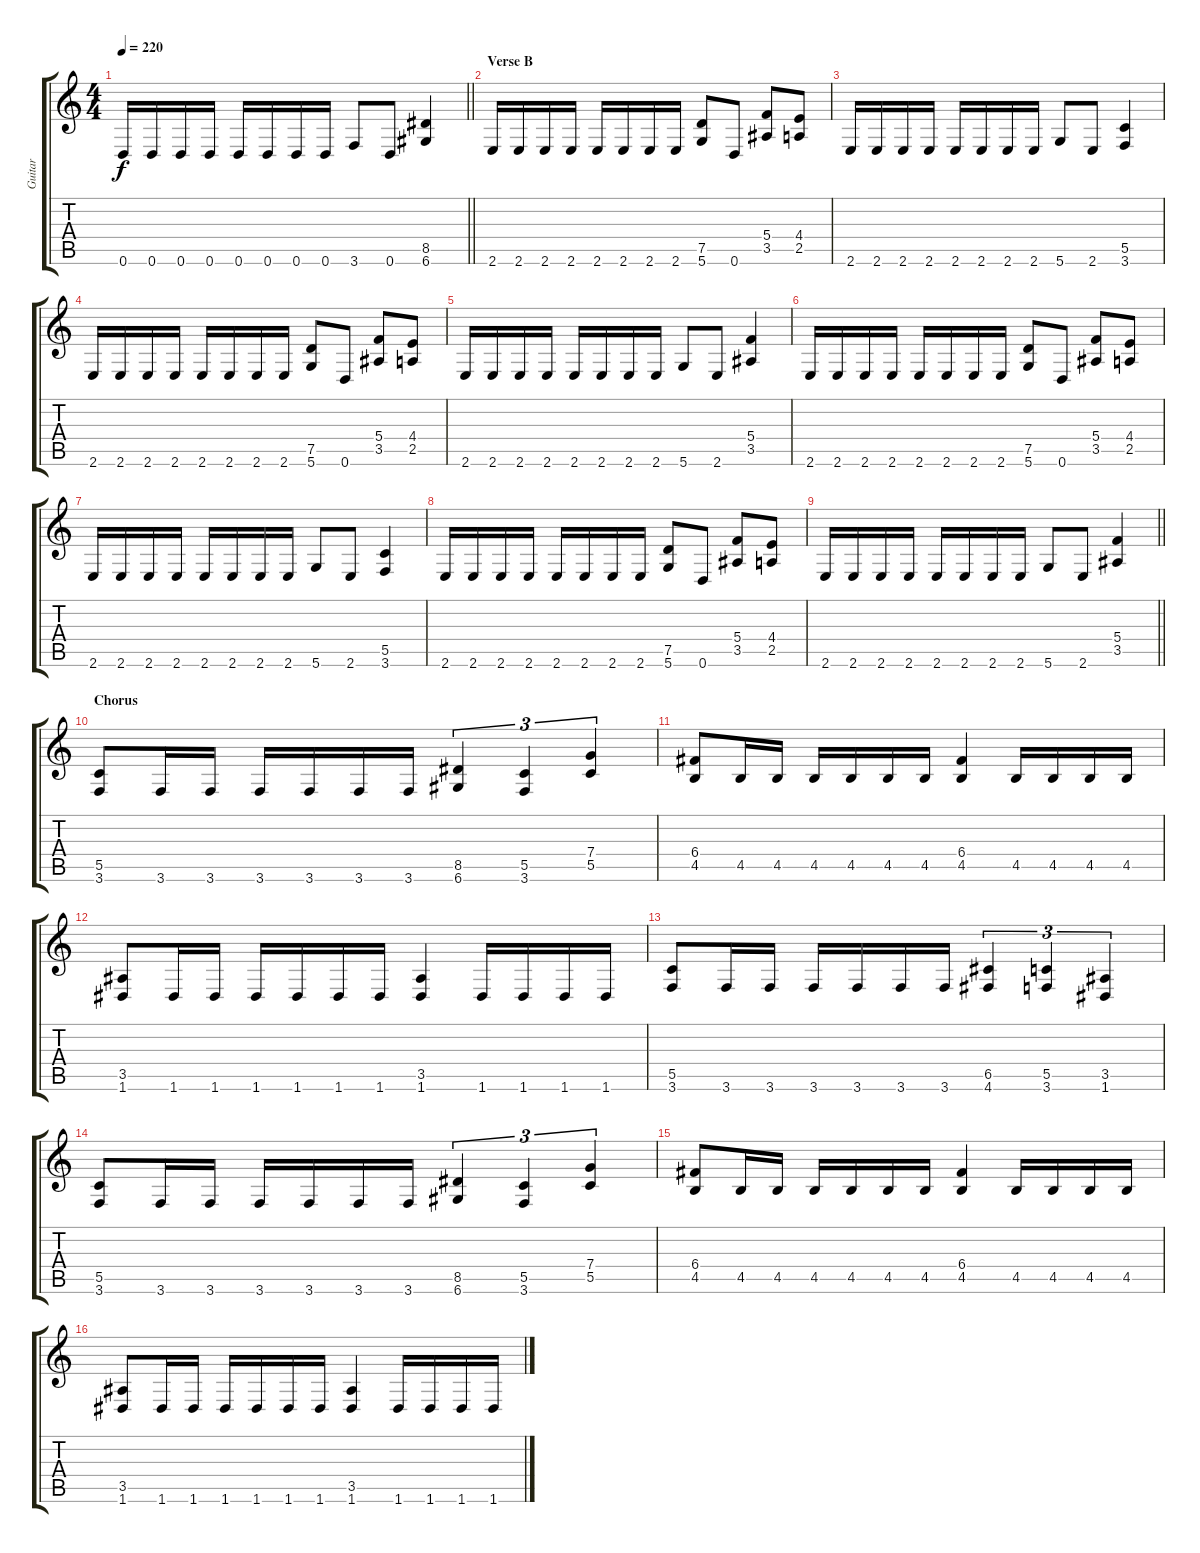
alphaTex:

\track ("Guitar" "Guitar") {instrument distortionguitar}
\staff {score tabs}
\tuning (D4 A3 F3 C3 G2 D2) {hide}
\ts (4 4)
\tempo 220
\clef g2
\barLineRight lightlight
\ks c
0.6.16{dy f} 0.6.16 0.6.16 0.6.16 0.6.16 0.6.16 0.6.16 0.6.16 3.6.8 0.6.8 (8.5 6.6).4 |
\section ("" "Verse B")
2.6.16 2.6.16 2.6.16 2.6.16 2.6.16 2.6.16 2.6.16 2.6.16 (7.5 5.6).8 0.6.8 (5.4 3.5).8 (4.4 2.5).8 |
2.6.16 2.6.16 2.6.16 2.6.16 2.6.16 2.6.16 2.6.16 2.6.16 5.6.8 2.6.8 (5.5 3.6).4 |
2.6.16 2.6.16 2.6.16 2.6.16 2.6.16 2.6.16 2.6.16 2.6.16 (7.5 5.6).8 0.6.8 (5.4 3.5).8 (4.4 2.5).8 |
2.6.16 2.6.16 2.6.16 2.6.16 2.6.16 2.6.16 2.6.16 2.6.16 5.6.8 2.6.8 (5.4 3.5).4 |
2.6.16 2.6.16 2.6.16 2.6.16 2.6.16 2.6.16 2.6.16 2.6.16 (7.5 5.6).8 0.6.8 (5.4 3.5).8 (4.4 2.5).8 |
2.6.16 2.6.16 2.6.16 2.6.16 2.6.16 2.6.16 2.6.16 2.6.16 5.6.8 2.6.8 (5.5 3.6).4 |
2.6.16 2.6.16 2.6.16 2.6.16 2.6.16 2.6.16 2.6.16 2.6.16 (7.5 5.6).8 0.6.8 (5.4 3.5).8 (4.4 2.5).8 |
\barLineRight lightlight
2.6.16 2.6.16 2.6.16 2.6.16 2.6.16 2.6.16 2.6.16 2.6.16 5.6.8 2.6.8 (5.4 3.5).4 |
\section ("" "Chorus")
(5.5 3.6).8 3.6.16 3.6.16 3.6.16 3.6.16 3.6.16 3.6.16 (8.5 6.6).4{tu (3 2)} (5.5 3.6).4{tu (3 2)} (7.4 5.5).4{tu (3 2)} |
(6.4 4.5).8 4.5.16 4.5.16 4.5.16 4.5.16 4.5.16 4.5.16 (6.4 4.5).4 4.5.16 4.5.16 4.5.16 4.5.16 |
(3.5 1.6).8 1.6.16 1.6.16 1.6.16 1.6.16 1.6.16 1.6.16 (3.5 1.6).4 1.6.16 1.6.16 1.6.16 1.6.16 |
(5.5 3.6).8 3.6.16 3.6.16 3.6.16 3.6.16 3.6.16 3.6.16 (6.5 4.6).4{tu (3 2)} (5.5 3.6).4{tu (3 2)} (3.5 1.6).4{tu (3 2)} |
(5.5 3.6).8 3.6.16 3.6.16 3.6.16 3.6.16 3.6.16 3.6.16 (8.5 6.6).4{tu (3 2)} (5.5 3.6).4{tu (3 2)} (7.4 5.5).4{tu (3 2)} |
(6.4 4.5).8 4.5.16 4.5.16 4.5.16 4.5.16 4.5.16 4.5.16 (6.4 4.5).4 4.5.16 4.5.16 4.5.16 4.5.16 |
(3.5 1.6).8 1.6.16 1.6.16 1.6.16 1.6.16 1.6.16 1.6.16 (3.5 1.6).4 1.6.16 1.6.16 1.6.16 1.6.16
